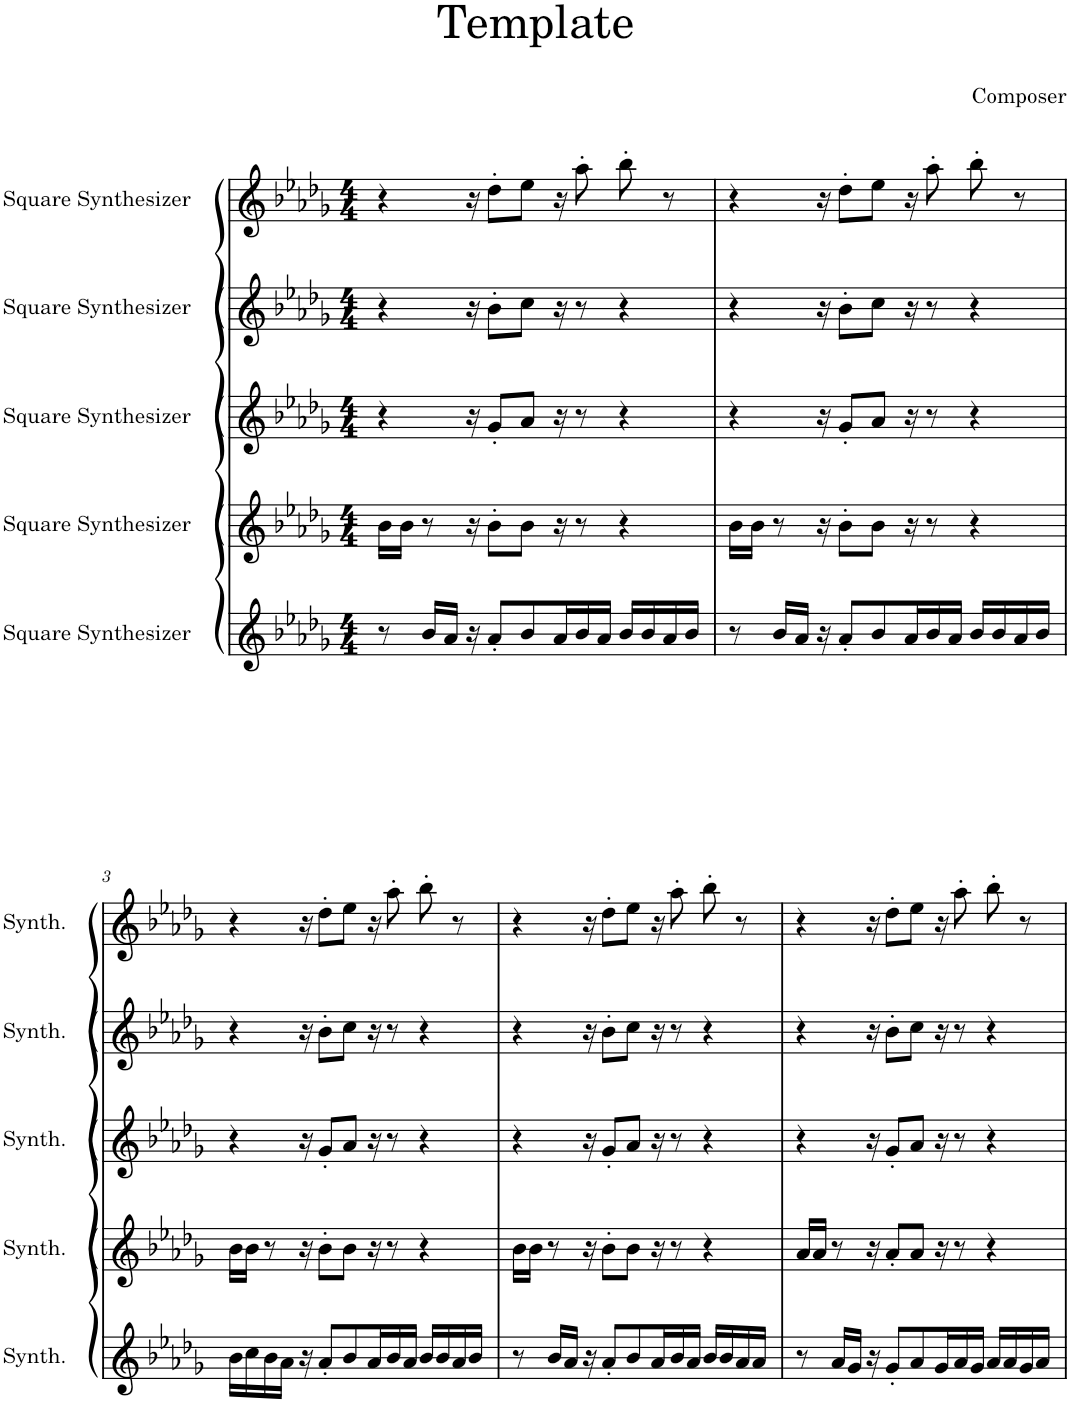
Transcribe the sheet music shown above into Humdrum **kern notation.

**kern	**kern	**kern	**kern	**kern
*part5	*part4	*part3	*part2	*part1
*staff5	*staff4	*staff3	*staff2	*staff1
*I"Square Synthesizer	*I"Square Synthesizer	*I"Square Synthesizer	*I"Square Synthesizer	*I"Square Synthesizer
*I'Synth.	*I'Synth.	*I'Synth.	*I'Synth.	*I'Synth.
*clefG2	*clefG2	*clefG2	*clefG2	*clefG2
*k[b-e-a-d-g-]	*k[b-e-a-d-g-]	*k[b-e-a-d-g-]	*k[b-e-a-d-g-]	*k[b-e-a-d-g-]
*M4/4	*M4/4	*M4/4	*M4/4	*M4/4
=1	=1	=1	=1	=1
8r	16b-\LL	4r	4r	4r
.	16b-\JJ	.	.	.
16b-/LL	8r	.	.	.
16a-/JJ	.	.	.	.
16r	16r	16r	16r	16r
8a-'/L	8b-'\L	8g-'/L	8b-'\L	8dd-'\L
8b-/	8b-\J	8a-/J	8cc\J	8ee-\J
16a-/L	16r	16r	16r	16r
16b-/	8r	8r	8r	8aa-'\
16a-/JJ	.	.	.	.
16b-/LL	4r	4r	4r	8bb-'\
16b-/	.	.	.	.
16a-/	.	.	.	8r
16b-/JJ	.	.	.	.
=2	=2	=2	=2	=2
8r	16b-\LL	4r	4r	4r
.	16b-\JJ	.	.	.
16b-/LL	8r	.	.	.
16a-/JJ	.	.	.	.
16r	16r	16r	16r	16r
8a-'/L	8b-'\L	8g-'/L	8b-'\L	8dd-'\L
8b-/	8b-\J	8a-/J	8cc\J	8ee-\J
16a-/L	16r	16r	16r	16r
16b-/	8r	8r	8r	8aa-'\
16a-/JJ	.	.	.	.
16b-/LL	4r	4r	4r	8bb-'\
16b-/	.	.	.	.
16a-/	.	.	.	8r
16b-/JJ	.	.	.	.
!!LO:LB:g=z
=3	=3	=3	=3	=3
16b-\LL	16b-\LL	4r	4r	4r
16cc\	16b-\JJ	.	.	.
16b-\	8r	.	.	.
16a-\JJ	.	.	.	.
16r	16r	16r	16r	16r
8a-'/L	8b-'\L	8g-'/L	8b-'\L	8dd-'\L
8b-/	8b-\J	8a-/J	8cc\J	8ee-\J
16a-/L	16r	16r	16r	16r
16b-/	8r	8r	8r	8aa-'\
16a-/JJ	.	.	.	.
16b-/LL	4r	4r	4r	8bb-'\
16b-/	.	.	.	.
16a-/	.	.	.	8r
16b-/JJ	.	.	.	.
=4	=4	=4	=4	=4
8r	16b-\LL	4r	4r	4r
.	16b-\JJ	.	.	.
16b-/LL	8r	.	.	.
16a-/JJ	.	.	.	.
16r	16r	16r	16r	16r
8a-'/L	8b-'\L	8g-'/L	8b-'\L	8dd-'\L
8b-/	8b-\J	8a-/J	8cc\J	8ee-\J
16a-/L	16r	16r	16r	16r
16b-/	8r	8r	8r	8aa-'\
16a-/JJ	.	.	.	.
16b-/LL	4r	4r	4r	8bb-'\
16b-/	.	.	.	.
16a-/	.	.	.	8r
16a-/JJ	.	.	.	.
=5	=5	=5	=5	=5
8r	16a-/LL	4r	4r	4r
.	16a-/JJ	.	.	.
16a-/LL	8r	.	.	.
16g-/JJ	.	.	.	.
16r	16r	16r	16r	16r
8g-'/L	8a-'/L	8g-'/L	8b-'\L	8dd-'\L
8a-/	8a-/J	8a-/J	8cc\J	8ee-\J
16g-/L	16r	16r	16r	16r
16a-/	8r	8r	8r	8aa-'\
16g-/JJ	.	.	.	.
16a-/LL	4r	4r	4r	8bb-'\
16a-/	.	.	.	.
16g-/	.	.	.	8r
16a-/JJ	.	.	.	.
=	=	=	=	=
*-	*-	*-	*-	*-
